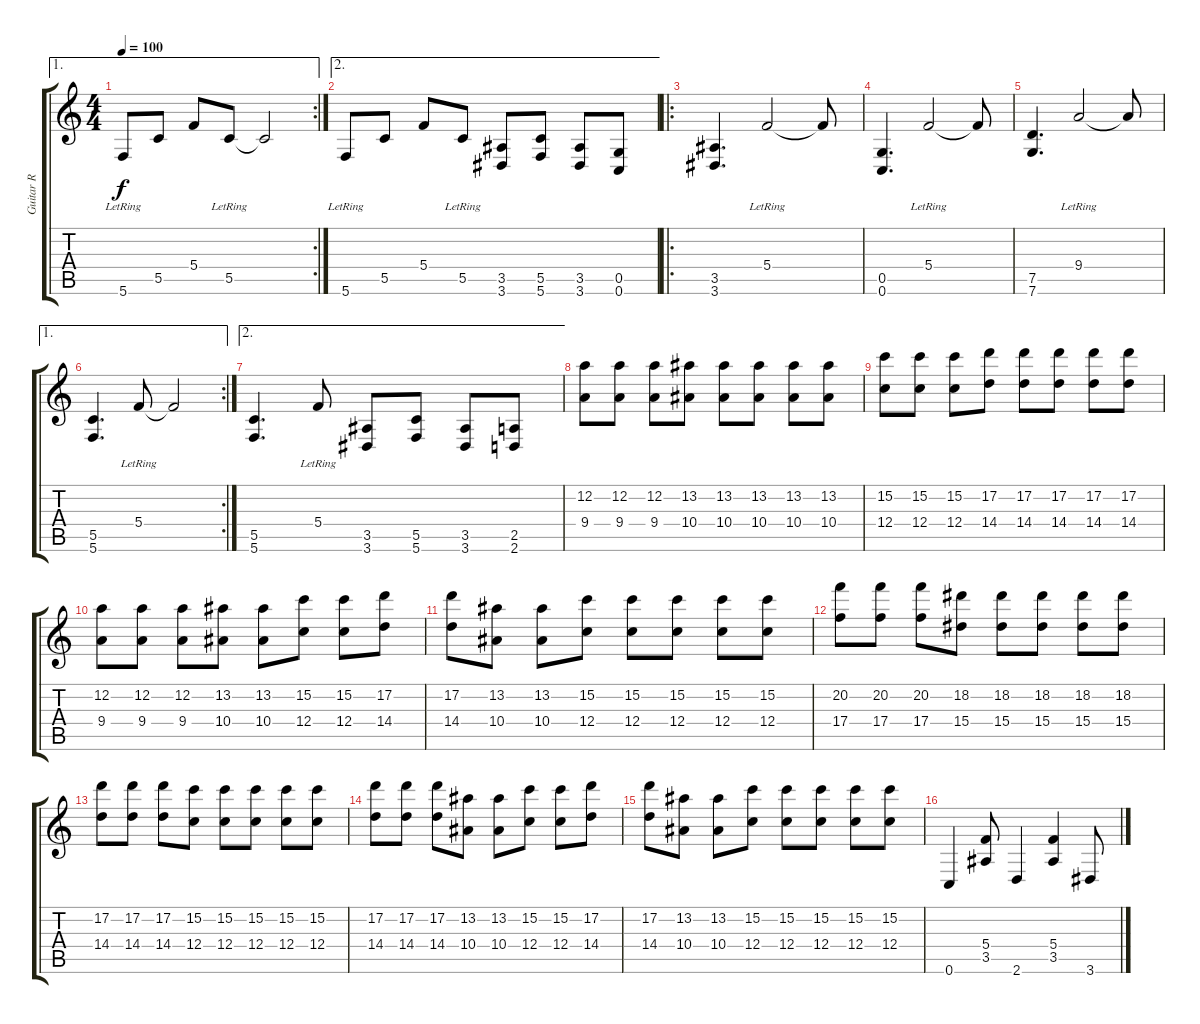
\track ("Guitar R" "Guitar R") {instrument distortionguitar}
\staff {score tabs}
\tuning (D4 A3 F3 C3 G2 C2) {hide}
\ae 1
\rc 2
\ts (4 4)
\tempo 100
\clef g2
\ks c
5.6{lr}.8{dy f} 5.5.8 5.4.8 5.5{lr}.8 5.5{t}.2 |
\ae 2
5.6{lr}.8 5.5.8 5.4.8 5.5{lr}.8 (3.5 3.6).8{instrument distortionguitar} (5.5 5.6).8 (3.5 3.6).8 (0.5 0.6).8 |
\ro
(3.5 3.6).4{d instrument distortionguitar} 5.4{lr}.2 5.4{t}.8 |
(0.5 0.6).4{d} 5.4{lr}.2 5.4{t}.8 |
(7.5 7.6).4{d} 9.4{lr}.2 9.4{t}.8 |
\ae 1
\rc 2
(5.5 5.6).4{d} 5.4{lr}.8 5.4{t}.2 |
\ae 2
(5.5 5.6).4{d} 5.4{lr}.8 (3.5 3.6).8 (5.5 5.6).8 (3.5 3.6).8 (2.5 2.6).8 |
(12.2 9.4).8 (12.2 9.4).8 (12.2 9.4).8 (13.2 10.4).8 (13.2 10.4).8 (13.2 10.4).8 (13.2 10.4).8 (13.2 10.4).8 |
(15.2 12.4).8 (15.2 12.4).8 (15.2 12.4).8 (17.2 14.4).8 (17.2 14.4).8 (17.2 14.4).8 (17.2 14.4).8 (17.2 14.4).8 |
(12.2 9.4).8 (12.2 9.4).8 (12.2 9.4).8 (13.2 10.4).8 (13.2 10.4).8 (15.2 12.4).8 (15.2 12.4).8 (17.2 14.4).8 |
(17.2 14.4).8 (13.2 10.4).8 (13.2 10.4).8 (15.2 12.4).8 (15.2 12.4).8 (15.2 12.4).8 (15.2 12.4).8 (15.2 12.4).8 |
(20.2 17.4).8 (20.2 17.4).8 (20.2 17.4).8 (18.2 15.4).8 (18.2 15.4).8 (18.2 15.4).8 (18.2 15.4).8 (18.2 15.4).8 |
(17.2 14.4).8 (17.2 14.4).8 (17.2 14.4).8 (15.2 12.4).8 (15.2 12.4).8 (15.2 12.4).8 (15.2 12.4).8 (15.2 12.4).8 |
(17.2 14.4).8 (17.2 14.4).8 (17.2 14.4).8 (13.2 10.4).8 (13.2 10.4).8 (15.2 12.4).8 (15.2 12.4).8 (17.2 14.4).8 |
(17.2 14.4).8 (13.2 10.4).8 (13.2 10.4).8 (15.2 12.4).8 (15.2 12.4).8 (15.2 12.4).8 (15.2 12.4).8 (15.2 12.4).8 |
0.6.4{balance 16} (5.4 3.5).8 2.6.4 (5.4 3.5).4 3.6.8
